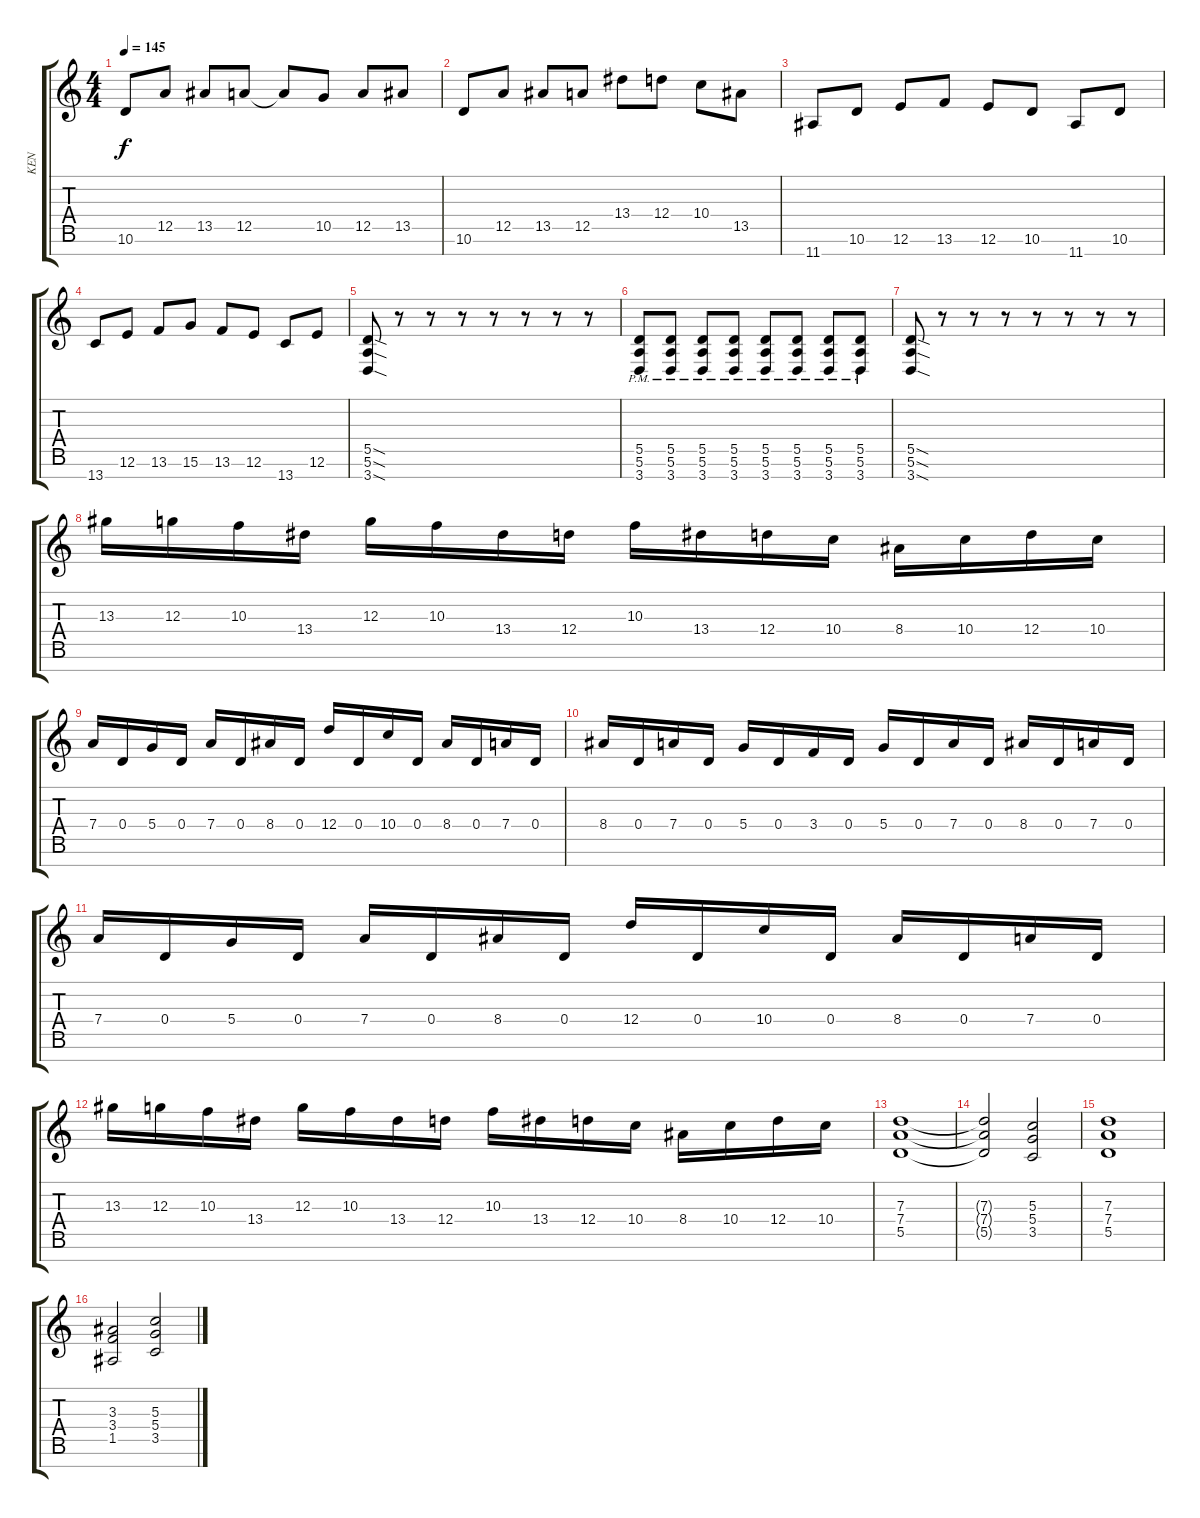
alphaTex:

\track ("KEN" "KEN") {instrument distortionguitar}
\staff {score tabs}
\tuning (E4 B3 G3 D3 A2 E2 B1) {hide}
\ts (4 4)
\tempo 145
\clef g2
\ks c
10.6.8{dy f} 12.5.8 13.5.8 12.5.8 12.5{t}.8 10.5.8 12.5.8 13.5.8 |
10.6.8 12.5.8 13.5.8 12.5.8 13.4.8 12.4.8 10.4.8 13.5.8 |
11.7.8 10.6.8 12.6.8 13.6.8 12.6.8 10.6.8 11.7.8 10.6.8 |
13.7.8 12.6.8 13.6.8 15.6.8 13.6.8 12.6.8 13.7.8 12.6.8 |
(5.5{sod} 5.6{sod} 3.7{sod}).8 r.8 r.8 r.8 r.8 r.8 r.8 r.8 |
(5.5{pm} 5.6{pm} 3.7{pm}).8 (5.5{pm} 5.6{pm} 3.7{pm}).8 (5.5{pm} 5.6{pm} 3.7{pm}).8 (5.5{pm} 5.6{pm} 3.7{pm}).8 (5.5{pm} 5.6{pm} 3.7{pm}).8 (5.5{pm} 5.6{pm} 3.7{pm}).8 (5.5{pm} 5.6{pm} 3.7{pm}).8 (5.5{pm} 5.6{pm} 3.7{pm}).8 |
(5.5{sod} 5.6{sod} 3.7{sod}).8 r.8 r.8 r.8 r.8 r.8 r.8 r.8 |
13.3.16 12.3.16 10.3.16 13.4.16 12.3.16 10.3.16 13.4.16 12.4.16 10.3.16 13.4.16 12.4.16 10.4.16 8.4.16 10.4.16 12.4.16 10.4.16 |
7.4.16 0.4.16 5.4.16 0.4.16 7.4.16 0.4.16 8.4.16 0.4.16 12.4.16 0.4.16 10.4.16 0.4.16 8.4.16 0.4.16 7.4.16 0.4.16 |
8.4.16 0.4.16 7.4.16 0.4.16 5.4.16 0.4.16 3.4.16 0.4.16 5.4.16 0.4.16 7.4.16 0.4.16 8.4.16 0.4.16 7.4.16 0.4.16 |
7.4.16 0.4.16 5.4.16 0.4.16 7.4.16 0.4.16 8.4.16 0.4.16 12.4.16 0.4.16 10.4.16 0.4.16 8.4.16 0.4.16 7.4.16 0.4.16 |
13.3.16 12.3.16 10.3.16 13.4.16 12.3.16 10.3.16 13.4.16 12.4.16 10.3.16 13.4.16 12.4.16 10.4.16 8.4.16 10.4.16 12.4.16 10.4.16 |
(7.3 7.4 5.5).1 |
(7.3{t} 7.4{t} 5.5{t}).2 (5.3 5.4 3.5).2 |
(7.3 7.4 5.5).1 |
(3.3 3.4 1.5).2 (5.3 5.4 3.5).2
